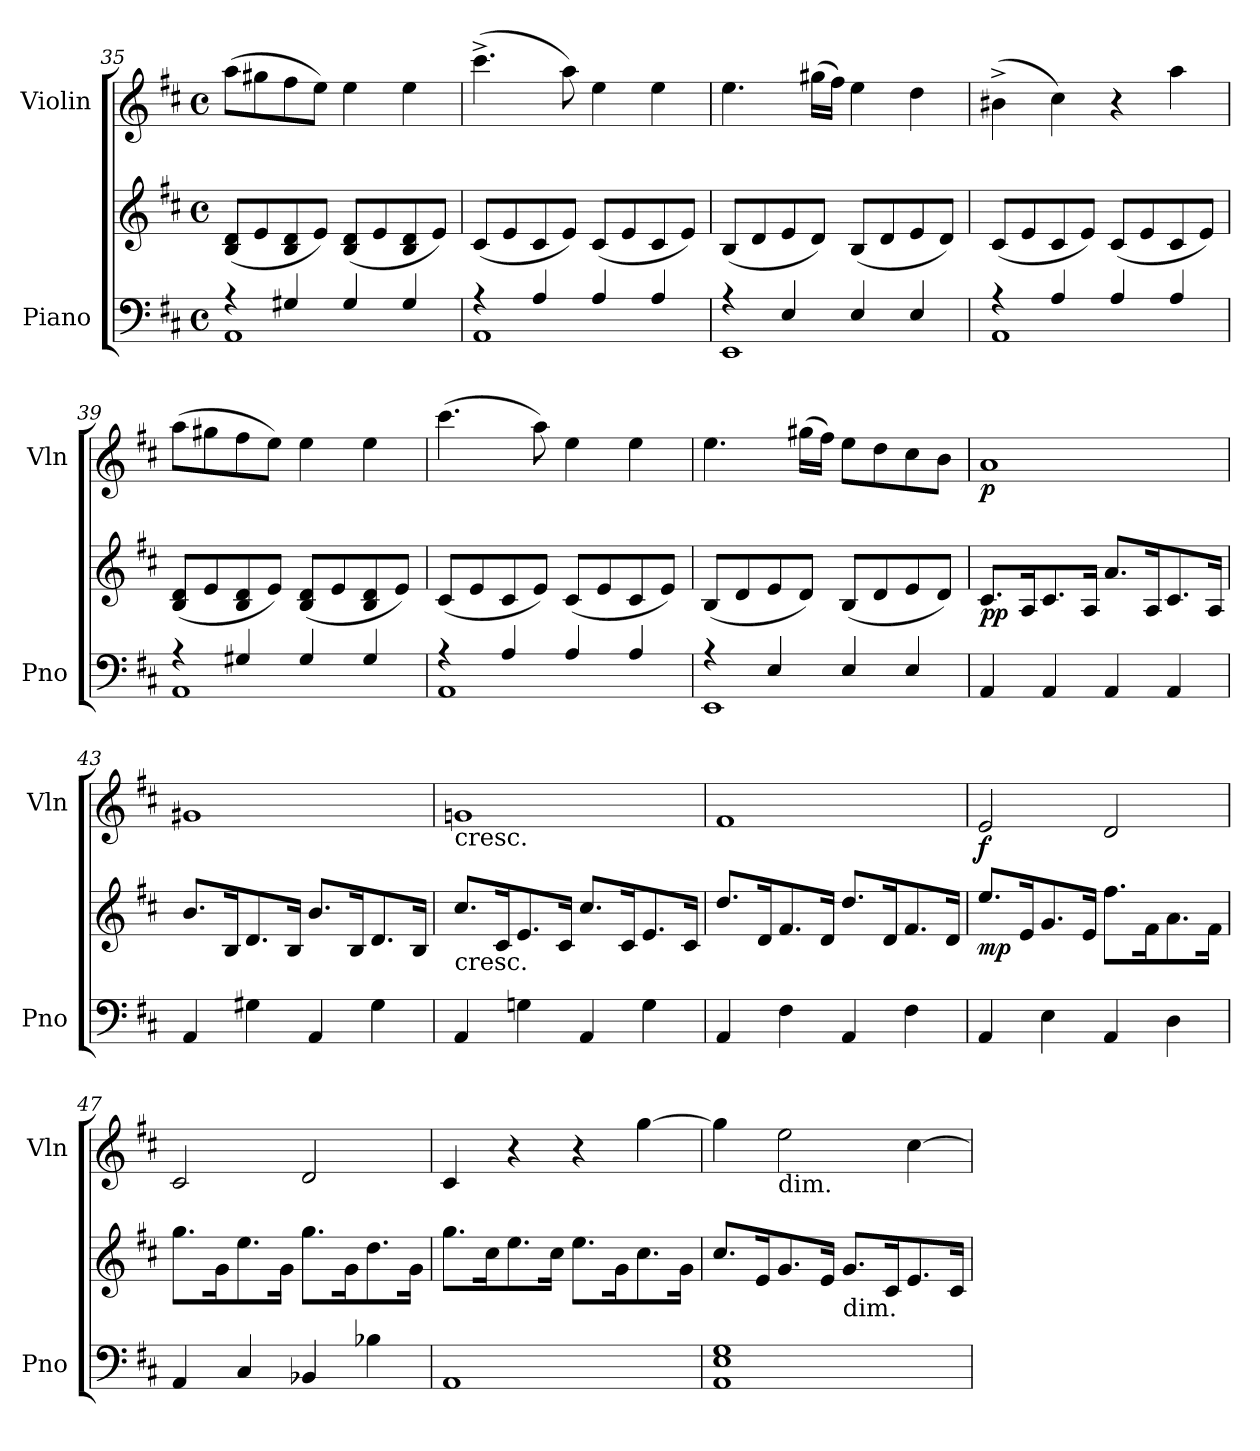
**kern	**kern	**dynam	**kern	**dynam
*part2	*part2	*part2	*part1	*part1
*staff3	*staff2	*staff2/3	*staff1	*staff1
*I"Piano	*	*	*I"Violin	*
*I'Pno	*	*	*I'Vln	*
*clefF4	*clefG2	*	*clefG2	*
*k[f#c#]	*k[f#c#]	*	*k[f#c#]	*
*M4/4	*M4/4	*	*M4/4	*
*met(c)	*met(c)	*	*met(c)	*
=35	=35	=35	=35	=35
*^	*	*	*	*
4r	1AA	(<8B/ 8d/L	.	(>8aa\L	.
.	.	8e/	.	8gg#X\	.
4G#X/	.	8B/ 8d/	.	8ff#\	.
.	.	8e/J)	.	8ee\J)	.
4G#/	.	(<8B/ 8d/L	.	4ee\	.
.	.	8e/	.	.	.
4G#/	.	8B/ 8d/	.	4ee\	.
.	.	8e/J)	.	.	.
=36	=36	=36	=36	=36	=36
4r	1AA	(<8c#/L	.	(>4.ccc#^\	.
.	.	8e/	.	.	.
4A/	.	8c#/	.	.	.
.	.	8e/J)	.	8aa\)	.
4A/	.	(<8c#/L	.	4ee\	.
.	.	8e/	.	.	.
4A/	.	8c#/	.	4ee\	.
.	.	8e/J)	.	.	.
=37	=37	=37	=37	=37	=37
4r	1EE	(<8B/L	.	4.ee\	.
.	.	8d/	.	.	.
4E/	.	8e/	.	.	.
.	.	8d/J)	.	(>16gg#X\LL	.
.	.	.	.	16ff#\JJ)	.
4E/	.	(<8B/L	.	4ee\	.
.	.	8d/	.	.	.
4E/	.	8e/	.	4dd\	.
.	.	8d/J)	.	.	.
=38	=38	=38	=38	=38	=38
4r	1AA	(<8c#/L	.	(>4b#X^\	.
.	.	8e/	.	.	.
4A/	.	8c#/	.	4cc#\)	.
.	.	8e/J)	.	.	.
4A/	.	(<8c#/L	.	4r	.
.	.	8e/	.	.	.
4A/	.	8c#/	.	4aa\	.
.	.	8e/J)	.	.	.
=39	=39	=39	=39	=39	=39
4r	1AA	(<8B/ 8d/L	.	(>8aa\L	.
.	.	8e/	.	8gg#X\	.
4G#X/	.	8B/ 8d/	.	8ff#\	.
.	.	8e/J)	.	8ee\J)	.
4G#/	.	(<8B/ 8d/L	.	4ee\	.
.	.	8e/	.	.	.
4G#/	.	8B/ 8d/	.	4ee\	.
.	.	8e/J)	.	.	.
=40	=40	=40	=40	=40	=40
4r	1AA	(<8c#/L	.	(>4.ccc#\	.
.	.	8e/	.	.	.
4A/	.	8c#/	.	.	.
.	.	8e/J)	.	8aa\)	.
4A/	.	(<8c#/L	.	4ee\	.
.	.	8e/	.	.	.
4A/	.	8c#/	.	4ee\	.
.	.	8e/J)	.	.	.
=41	=41	=41	=41	=41	=41
4r	1EE	(<8B/L	.	4.ee\	.
.	.	8d/	.	.	.
4E/	.	8e/	.	.	.
.	.	8d/J)	.	(>16gg#X\LL	.
.	.	.	.	16ff#\JJ)	.
4E/	.	(<8B/L	.	8ee\L	.
.	.	8d/	.	8dd\	.
4E/	.	8e/	.	8cc#\	.
.	.	8d/J)	.	8b\J	.
*v	*v	*	*	*	*
=42	=42	=42	=42	=42
!	!	!LO:DY:b	!	!LO:DY:b
4AA/	8.c#/L	pp	1a	p
.	16A/K	.	.	.
4AA/	8.c#/	.	.	.
.	16A/Jk	.	.	.
4AA/	8.a/L	.	.	.
.	16A/K	.	.	.
4AA/	8.c#/	.	.	.
.	16A/Jk	.	.	.
=43	=43	=43	=43	=43
4AA/	8.b/L	.	1g#X	.
.	16B/K	.	.	.
4G#X\	8.d/	.	.	.
.	16B/Jk	.	.	.
4AA/	8.b/L	.	.	.
.	16B/K	.	.	.
4G#\	8.d/	.	.	.
.	16B/Jk	.	.	.
=44	=44	=44	=44	=44
!	!	!	!LO:TX:b:t=cresc.	!
!	!LO:TX:b:t=cresc.	!	!	!
4AA/	8.cc#/L	.	1gn	.
.	16c#/K	.	.	.
4Gn\	8.e/	.	.	.
.	16c#/Jk	.	.	.
4AA/	8.cc#/L	.	.	.
.	16c#/K	.	.	.
4G\	8.e/	.	.	.
.	16c#/Jk	.	.	.
=45	=45	=45	=45	=45
4AA/	8.dd/L	.	1f#	.
.	16d/K	.	.	.
4F#\	8.f#/	.	.	.
.	16d/Jk	.	.	.
4AA/	8.dd/L	.	.	.
.	16d/K	.	.	.
4F#\	8.f#/	.	.	.
.	16d/Jk	.	.	.
=46	=46	=46	=46	=46
!	!	!LO:DY:b	!	!LO:DY:b
4AA/	8.ee/L	mp	2e/	f
.	16e/K	.	.	.
4E\	8.g/	.	.	.
.	16e/Jk	.	.	.
4AA/	8.ff#\L	.	2d/	.
.	16f#\K	.	.	.
4D\	8.a\	.	.	.
.	16f#\Jk	.	.	.
=47	=47	=47	=47	=47
4AA/	8.gg\L	.	2c#/	.
.	16g\K	.	.	.
4C#/	8.ee\	.	.	.
.	16g\Jk	.	.	.
4BB-X/	8.gg\L	.	2d/	.
.	16g\K	.	.	.
4B-X\	8.dd\	.	.	.
.	16g\Jk	.	.	.
=48	=48	=48	=48	=48
1AA	8.gg\L	.	4c#/	.
.	16cc#\K	.	.	.
.	8.ee\	.	4r	.
.	16cc#\Jk	.	.	.
.	8.ee\L	.	4r	.
.	16g\K	.	.	.
.	8.cc#\	.	[4gg\	.
.	16g\Jk	.	.	.
=49	=49	=49	=49	=49
1AA 1E 1G	8.cc#/L	.	4gg\]	.
.	16e/K	.	.	.
!	!	!	!LO:TX:b:t=dim.	!
.	8.g/	.	2ee\	.
.	16e/Jk	.	.	.
!	!LO:TX:b:t=dim.	!	!	!
.	8.g/L	.	.	.
.	16c#/K	.	.	.
.	8.e/	.	[4cc#\	.
.	16c#/Jk	.	.	.
=	=	=	=	=
*-	*-	*-	*-	*-
